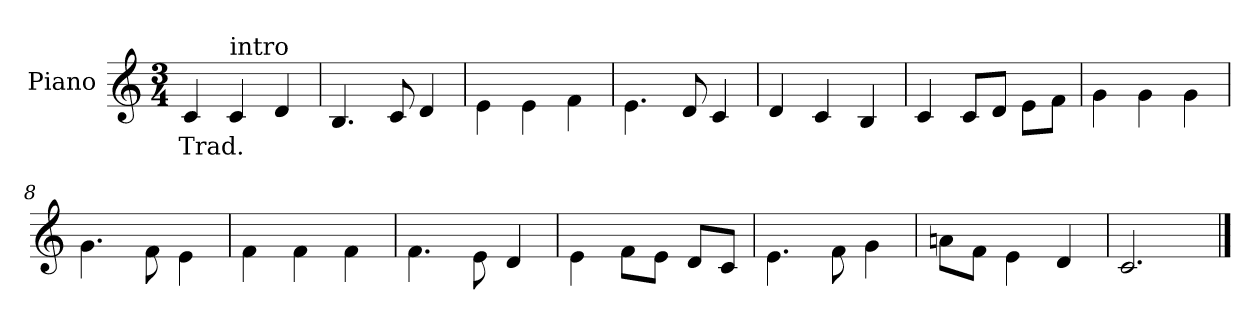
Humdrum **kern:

**kern	**text
*part1	*part1
*staff1	*staff1
*I"Piano	*
*clefG2	*
*k[]	*
*C:	*
*M3/4	*
*MM80	*
=1	=1
!	!LO:LY:b
4c/	Trad.
!LO:TX:a:t=intro	!
4c/	.
4d/	.
=2	=2
4.B/	.
8c/	.
4d/	.
=3	=3
4e\	.
4e\	.
4f\	.
=4	=4
4.e\	.
8d/	.
4c/	.
=5	=5
4d/	.
4c/	.
4B/	.
=6	=6
4c/	.
8c/L	.
8d/J	.
8e\L	.
8f\J	.
=7	=7
4g\	.
4g\	.
4g\	.
=8	=8
4.g\	.
8f\	.
4e\	.
=9	=9
4f\	.
4f\	.
4f\	.
!!LO:LB:g=z
=10	=10
4.f\	.
8e\	.
4d/	.
=11	=11
4e\	.
8f\L	.
8e\J	.
8d/L	.
8c/J	.
=12	=12
4.e\	.
8f\	.
4g\	.
=13	=13
8an\L	.
8f\J	.
4e\	.
4d/	.
=14	=14
2.c/	.
==	==
*-	*-
